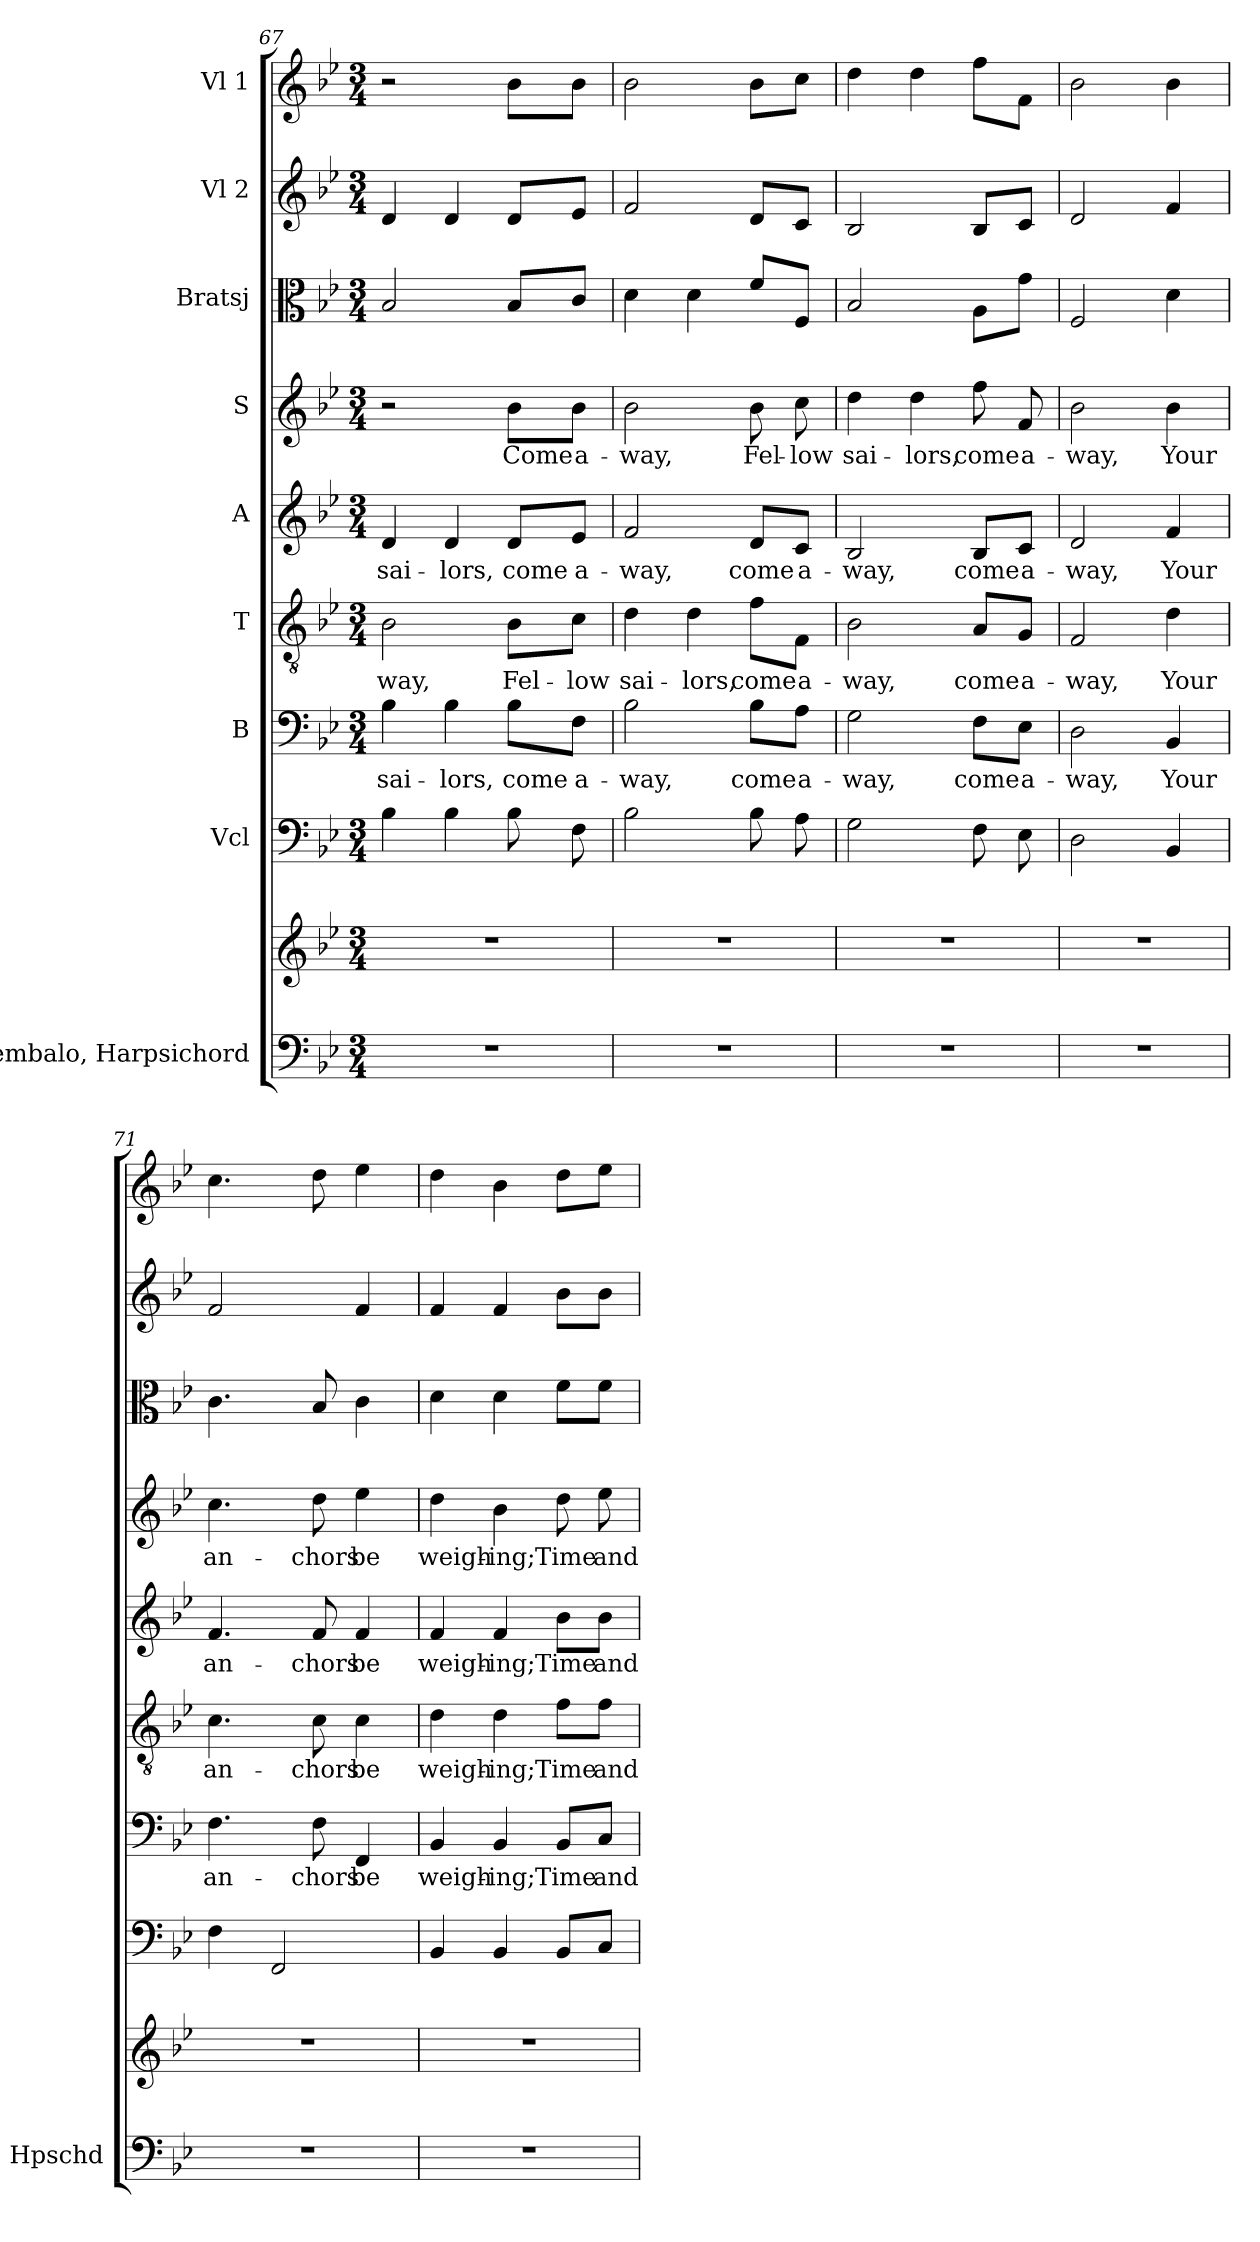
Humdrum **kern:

**kern	**kern	**kern	**kern	**text	**kern	**text	**kern	**text	**kern	**text	**kern	**kern	**kern
*part9	*part9	*part8	*part7	*part7	*part6	*part6	*part5	*part5	*part4	*part4	*part3	*part2	*part1
*staff10	*staff9	*staff8	*staff7	*staff7	*staff6	*staff6	*staff5	*staff5	*staff4	*staff4	*staff3	*staff2	*staff1
*I"Cembalo, Harpsichord	*	*I"Vcl	*I"B	*	*I"T	*	*I"A	*	*I"S	*	*I"Bratsj	*I"Vl 2	*I"Vl 1
*I'Hpschd	*	*	*	*	*	*	*	*	*	*	*	*	*
!!LO:PB:g=z
*clefF4	*clefG2	*clefF4	*clefF4	*	*clefGv2	*	*clefG2	*	*clefG2	*	*clefC3	*clefG2	*clefG2
*	*	*ITrd7c12	*	*	*	*	*	*	*	*	*	*	*
*k[b-e-]	*k[b-e-]	*k[b-e-]	*k[b-e-]	*	*k[b-e-]	*	*k[b-e-]	*	*k[b-e-]	*	*k[b-e-]	*k[b-e-]	*k[b-e-]
*M3/4	*M3/4	*M3/4	*M3/4	*	*M3/4	*	*M3/4	*	*M3/4	*	*M3/4	*M3/4	*M3/4
=67	=67	=67	=67	=67	=67	=67	=67	=67	=67	=67	=67	=67	=67
!	!	!	!	!LO:LY:b	!	!LO:LY:b	!	!LO:LY:b	!	!	!	!	!
2.r	2.r	4BB-\	4B-\	sai-	2B-\	-way,	4d/	sai-	2r	.	2B-/	4d/	2r
!	!	!	!	!LO:LY:b	!	!	!	!LO:LY:b	!	!	!	!	!
.	.	4BB-\	4B-\	-lors,	.	.	4d/	-lors,	.	.	.	4d/	.
!	!	!	!	!LO:LY:b	!	!LO:LY:b	!	!LO:LY:b	!	!LO:LY:b	!	!	!
.	.	8BB-\	8B-\L	come	8B-\L	Fel-	8d/L	come	8b-\L	Come	8B-/L	8d/L	8b-\L
!	!	!	!	!LO:LY:b	!	!LO:LY:b	!	!LO:LY:b	!	!LO:LY:b	!	!	!
.	.	8FF\	8F\J	a-	8c\J	-low	8e-/J	a-	8b-\J	a-	8c/J	8e-/J	8b-\J
=68	=68	=68	=68	=68	=68	=68	=68	=68	=68	=68	=68	=68	=68
!	!	!	!	!LO:LY:b	!	!LO:LY:b	!	!LO:LY:b	!	!LO:LY:b	!	!	!
2.r	2.r	2BB-\	2B-\	-way,	4d\	sai-	2f/	-way,	2b-\	-way,	4d\	2f/	2b-\
!	!	!	!	!	!	!LO:LY:b	!	!	!	!	!	!	!
.	.	.	.	.	4d\	-lors,	.	.	.	.	4d\	.	.
!	!	!	!	!LO:LY:b	!	!LO:LY:b	!	!LO:LY:b	!	!LO:LY:b	!	!	!
.	.	8BB-\	8B-\L	come	8f\L	come	8d/L	come	8b-\	Fel-	8f/L	8d/L	8b-\L
!	!	!	!	!LO:LY:b	!	!LO:LY:b	!	!LO:LY:b	!	!LO:LY:b	!	!	!
.	.	8AA\	8A\J	a-	8F\J	a-	8c/J	a-	8cc\	-low	8F/J	8c/J	8cc\J
=69	=69	=69	=69	=69	=69	=69	=69	=69	=69	=69	=69	=69	=69
!	!	!	!	!LO:LY:b	!	!LO:LY:b	!	!LO:LY:b	!	!LO:LY:b	!	!	!
2.r	2.r	2GG\	2G\	-way,	2B-\	-way,	2B-/	-way,	4dd\	sai-	2B-/	2B-/	4dd\
!	!	!	!	!	!	!	!	!	!	!LO:LY:b	!	!	!
.	.	.	.	.	.	.	.	.	4dd\	-lors,	.	.	4dd\
!	!	!	!	!LO:LY:b	!	!LO:LY:b	!	!LO:LY:b	!	!LO:LY:b	!	!	!
.	.	8FF\	8F\L	come	8A/L	come	8B-/L	come	8ff\	come	8A\L	8B-/L	8ff\L
!	!	!	!	!LO:LY:b	!	!LO:LY:b	!	!LO:LY:b	!	!LO:LY:b	!	!	!
.	.	8EE-\	8E-\J	a-	8G/J	a-	8c/J	a-	8f/	a-	8g\J	8c/J	8f\J
=70	=70	=70	=70	=70	=70	=70	=70	=70	=70	=70	=70	=70	=70
!	!	!	!	!LO:LY:b	!	!LO:LY:b	!	!LO:LY:b	!	!LO:LY:b	!	!	!
2.r	2.r	2DD\	2D\	-way,	2F/	-way,	2d/	-way,	2b-\	-way,	2F/	2d/	2b-\
!	!	!	!	!LO:LY:b	!	!LO:LY:b	!	!LO:LY:b	!	!LO:LY:b	!	!	!
.	.	4BBB-/	4BB-/	Your	4d\	Your	4f/	Your	4b-\	Your	4d\	4f/	4b-\
=71	=71	=71	=71	=71	=71	=71	=71	=71	=71	=71	=71	=71	=71
!	!	!	!	!LO:LY:b	!	!LO:LY:b	!	!LO:LY:b	!	!LO:LY:b	!	!	!
2.r	2.r	4FF\	4.F\	an-	4.c\	an-	4.f/	an-	4.cc\	an-	4.c\	2f/	4.cc\
.	.	2FFF/	.	.	.	.	.	.	.	.	.	.	.
!	!	!	!	!LO:LY:b	!	!LO:LY:b	!	!LO:LY:b	!	!LO:LY:b	!	!	!
.	.	.	8F\	-chors	8c\	-chors	8f/	-chors	8dd\	-chors	8B-/	.	8dd\
!	!	!	!	!LO:LY:b	!	!LO:LY:b	!	!LO:LY:b	!	!LO:LY:b	!	!	!
.	.	.	4FF/	be	4c\	be	4f/	be	4ee-\	be	4c\	4f/	4ee-\
!!LO:PB:g=z
=72	=72	=72	=72	=72	=72	=72	=72	=72	=72	=72	=72	=72	=72
!	!	!	!	!LO:LY:b	!	!LO:LY:b	!	!LO:LY:b	!	!LO:LY:b	!	!	!
2.r	2.r	4BBB-/	4BB-/	weigh-	4d\	weigh-	4f/	weigh-	4dd\	weigh-	4d\	4f/	4dd\
!	!	!	!	!LO:LY:b	!	!LO:LY:b	!	!LO:LY:b	!	!LO:LY:b	!	!	!
.	.	4BBB-/	4BB-/	-ing;	4d\	-ing;	4f/	-ing;	4b-\	-ing;	4d\	4f/	4b-\
!	!	!	!	!LO:LY:b	!	!LO:LY:b	!	!LO:LY:b	!	!LO:LY:b	!	!	!
.	.	8BBB-/L	8BB-/L	Time	8f\L	Time	8b-\L	Time	8dd\	Time	8f\L	8b-\L	8dd\L
!	!	!	!	!LO:LY:b	!	!LO:LY:b	!	!LO:LY:b	!	!LO:LY:b	!	!	!
.	.	8CC/J	8C/J	and	8f\J	and	8b-\J	and	8ee-\	and	8f\J	8b-\J	8ee-\J
=	=	=	=	=	=	=	=	=	=	=	=	=	=
*-	*-	*-	*-	*-	*-	*-	*-	*-	*-	*-	*-	*-	*-
